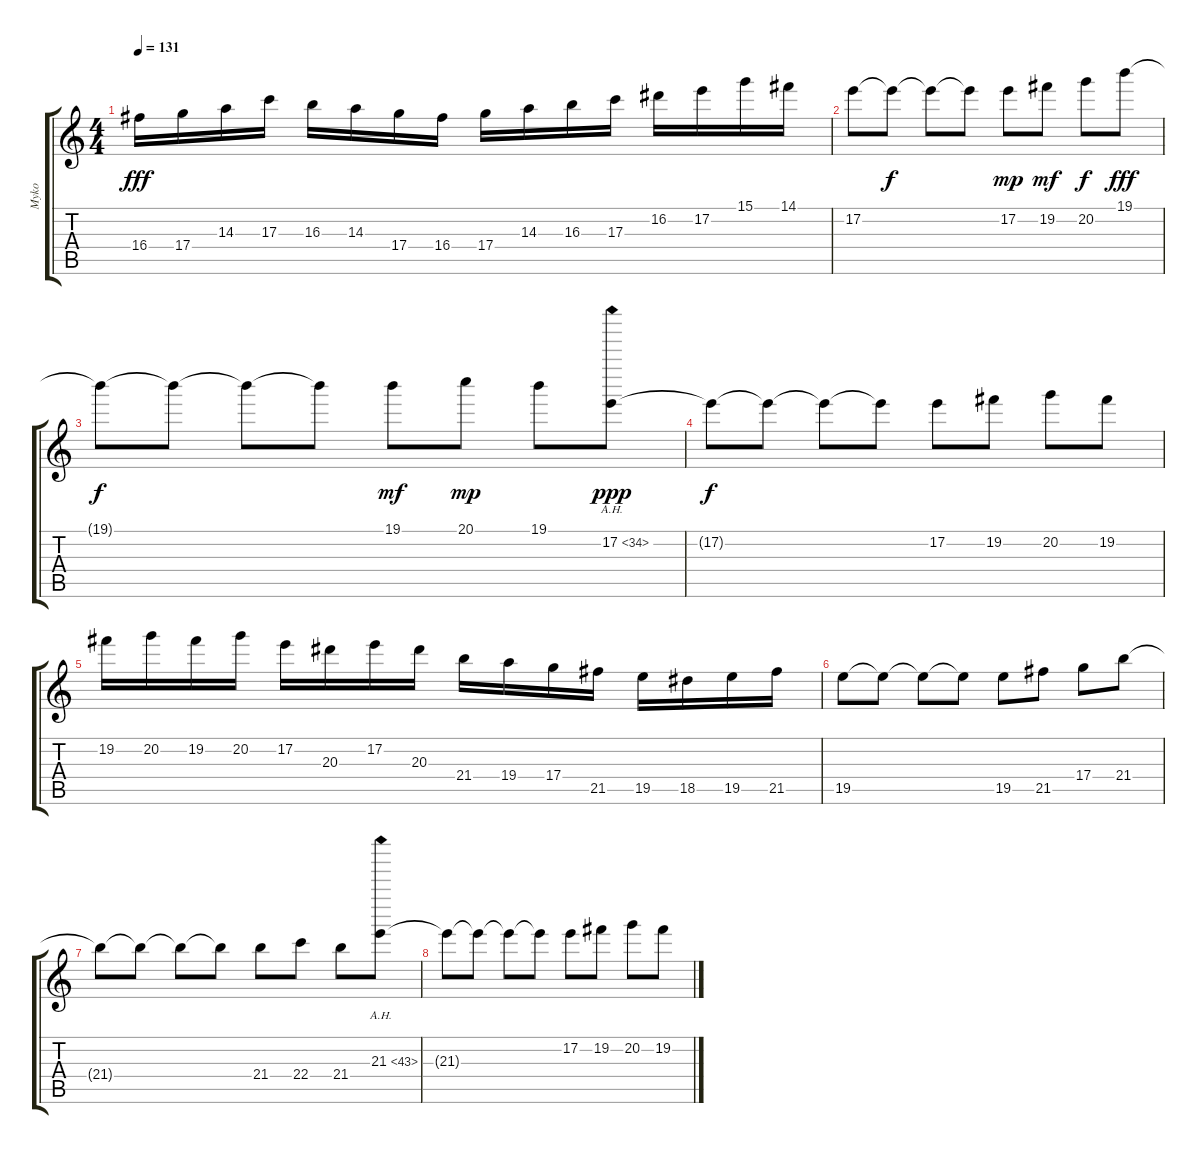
\track ("Myko" "Myko") {instrument distortionguitar}
\staff {score tabs}
\tuning (E4 B3 G3 D3 A2 E2) {hide}
\ts (4 4)
\tempo 131
\clef g2
\ks c
16.4.16{dy fff} 17.4.16 14.3.16 17.3.16 16.3.16 14.3.16 17.4.16 16.4.16 17.4.16 14.3.16 16.3.16 17.3.16 16.2.16 17.2.16 15.1.16 14.1.16 |
17.2.8 17.2{t}.8{dy f} 17.2{t}.8 17.2{t}.8 17.2.8{dy mp} 19.2.8{dy mf} 20.2.8{dy f} 19.1.8{dy fff} |
19.1{t}.8{dy f} 19.1{t}.8 19.1{t}.8 19.1{t}.8 19.1.8{dy mf} 20.1.8{dy mp} 19.1.8 17.2{ah 17}.8{dy ppp} |
17.2{t}.8{dy f} 17.2{t}.8 17.2{t}.8 17.2{t}.8 17.2.8 19.2.8 20.2.8 19.2.8 |
19.2.16 20.2.16 19.2.16 20.2.16 17.2.16 20.3.16 17.2.16 20.3.16 21.4.16 19.4.16 17.4.16 21.5.16 19.5.16 18.5.16 19.5.16 21.5.16 |
19.5.8 19.5{t}.8 19.5{t}.8 19.5{t}.8 19.5.8 21.5.8 17.4.8 21.4.8 |
21.4{t}.8 21.4{t}.8 21.4{t}.8 21.4{t}.8 21.4.8 22.4.8 21.4.8 21.3{ah 22}.8 |
21.3{t}.8 21.3{t}.8 21.3{t}.8 21.3{t}.8 17.2.8 19.2.8 20.2.8 19.2.8
